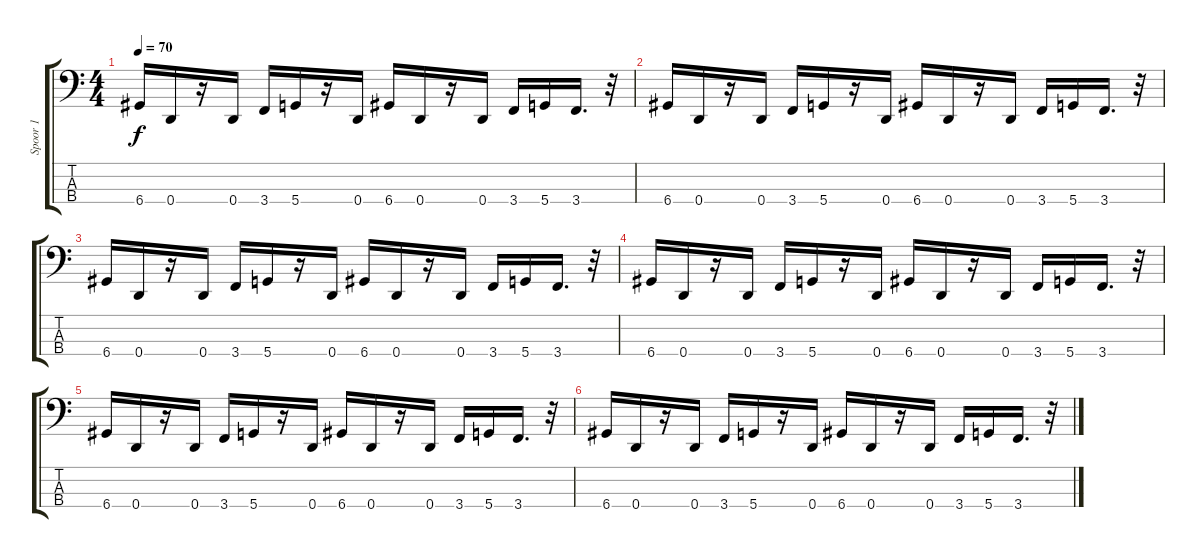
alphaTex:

\track ("Spoor 1" "Spoor 1") {instrument electricbassfinger}
\staff {score tabs}
\tuning (G2 D2 A1 D1) {hide}
\ts (4 4)
\tempo 70
\clef f4
\ks c
6.4.16{dy f} 0.4.16 r.16 0.4.16 3.4.16 5.4.16 r.16 0.4.16 6.4.16 0.4.16 r.16 0.4.16 3.4.16 5.4.16 3.4.16{d} r.32 |
6.4.16 0.4.16 r.16 0.4.16 3.4.16 5.4.16 r.16 0.4.16 6.4.16 0.4.16 r.16 0.4.16 3.4.16 5.4.16 3.4.16{d} r.32 |
6.4.16 0.4.16 r.16 0.4.16 3.4.16 5.4.16 r.16 0.4.16 6.4.16 0.4.16 r.16 0.4.16 3.4.16 5.4.16 3.4.16{d} r.32 |
6.4.16 0.4.16 r.16 0.4.16 3.4.16 5.4.16 r.16 0.4.16 6.4.16 0.4.16 r.16 0.4.16 3.4.16 5.4.16 3.4.16{d} r.32 |
6.4.16 0.4.16 r.16 0.4.16 3.4.16 5.4.16 r.16 0.4.16 6.4.16 0.4.16 r.16 0.4.16 3.4.16 5.4.16 3.4.16{d} r.32 |
6.4.16 0.4.16 r.16 0.4.16 3.4.16 5.4.16 r.16 0.4.16 6.4.16 0.4.16 r.16 0.4.16 3.4.16 5.4.16 3.4.16{d} r.32
